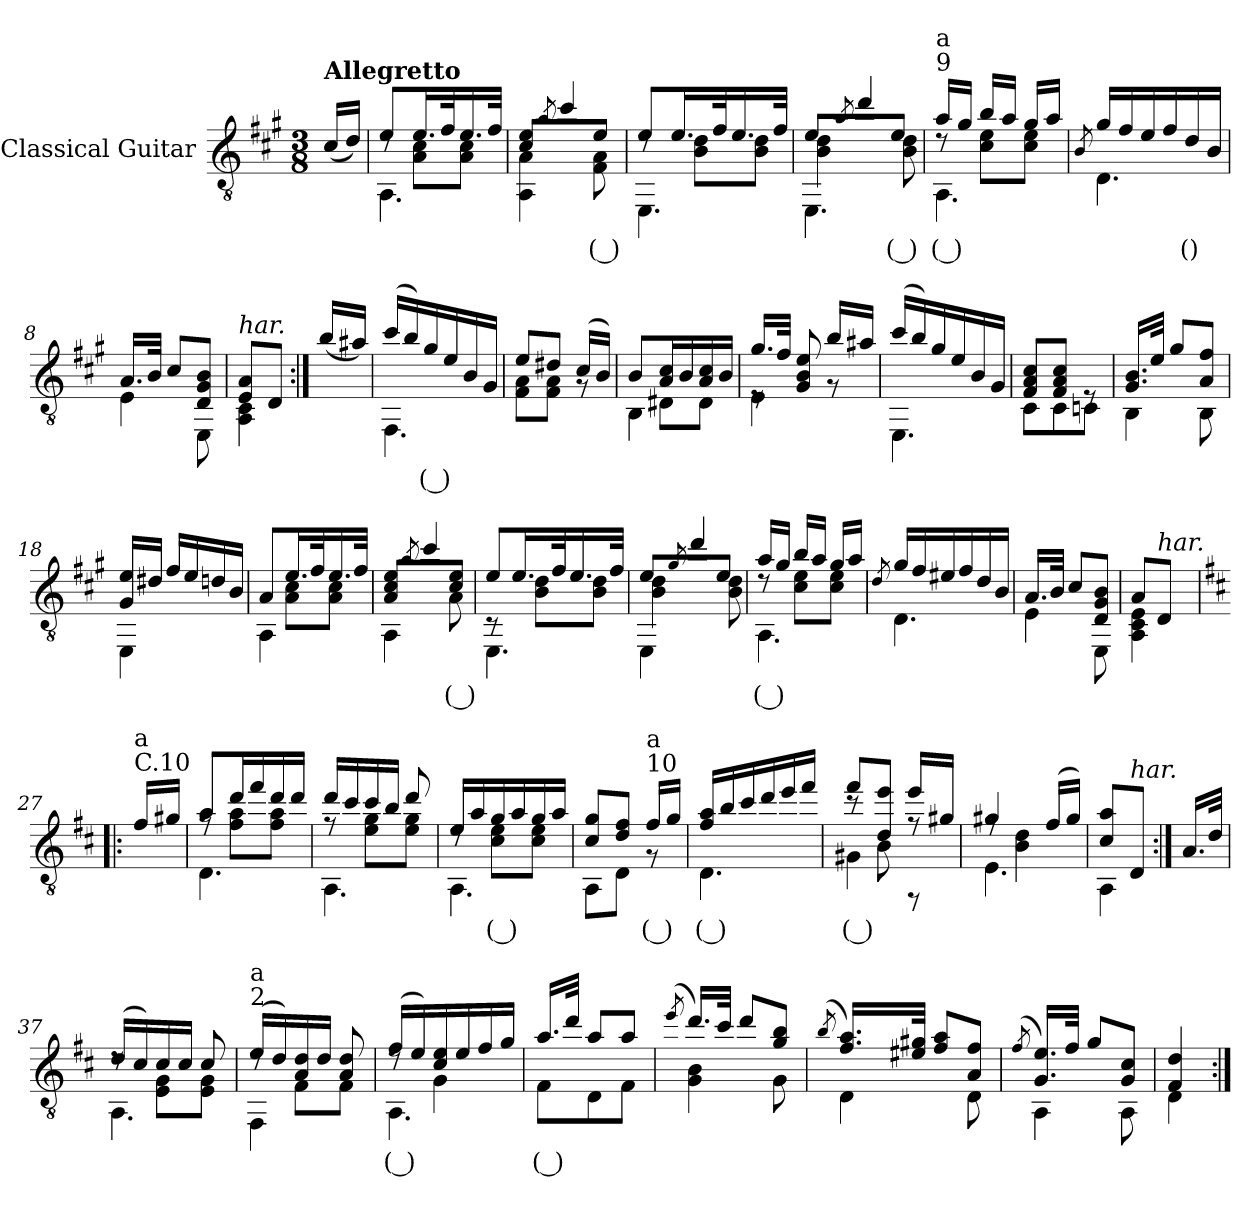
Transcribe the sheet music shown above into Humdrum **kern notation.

**kern	**text
*part1	*part1
*staff1	*staff1
*I"Classical Guitar	*
*I'Guit.	*
*clefGv2	*
*k[f#c#g#]	*
*M3/8	*
=1	=1
!LO:TX:a:B:t=Allegretto	!
(<16c#/LL	.
16d/JJ)	.
=2	=2
*^	*
*	*^	*
8e/L	8rd	4.AA\	.
16.e/L	8A\ 8c#\L	.	.
32f#/K	.	.	.
16.e/	8A\ 8c#\J	.	.
32f#/JJk	.	.	.
=3	=3	=3	=3
8c#/ 8e/L	4AA\ 4A\	8ryy	.
.	.	8qa/	.
8ryy	.	4cc#/	.
!	!	!	!LO:LY:b
8e/J	8F#\< 8A\<	.	( )
=4	=4	=4	=4
8e/L	8rd	4.EE\	.
16.e/L	8B\ 8d\L	.	.
32f#/K	.	.	.
16.e/	8B\ 8d\J	.	.
32f#/JJk	.	.	.
=5	=5	=5	=5
*	*	*^	*
8e/L	4B\ 4d\	8ryy	4.EE\	.
.	.	8qa/	.	.
8ryy	.	4dd/	.	.
!	!	!	!	!LO:LY:a
8e/J	8B\< 8d\<	.	.	( )
*	*	*v	*v	*
!!LO:LB:g=z
=6	=6	=6	=6
!LO:TX:a:t=9	!	!	!
!LO:TX:a:t=a	!	!	!
16a/LL	8rd	4.AA\	( )
16g#/JJ	.	.	.
16b/LL	8c#\ 8e\L	.	.
16a/JJ	.	.	.
16g#/LL	8c#\ 8e\J	.	.
16a/JJ	.	.	.
*v	*v	*v	*
=7	=7
8qB/	.
*^	*
16g#/LL	4.D\	.
16f#/	.	.
16e/	.	.
16f#/	.	.
!	!	!LO:LY:a
16d/	.	()
16B/JJ	.	.
=8	=8	=8
16.A/LL	4E\	.
32B/JJk	.	.
8c#/L	.	.
8D/ 8G#/ 8B/J	8EE\	.
=9	=9	=9
!LO:TX:a:i:t=har.	!	!
8E/ 8A/L	4AA\ 4C#\	.
8D/J	.	.
*v	*v	*
=10:|!	=10:|!
(<16b/LL	.
16a#X/JJ)	.
=11	=11
*^	*
(<16cc#/LL	4.FF#\	.
16b/)	.	.
!	!	!LO:LY:a
16g#/	.	( )
16e/	.	.
16B/	.	.
16G#/JJ	.	.
!!LO:LB:g=z	!!
=12	=12	=12
8e/L	8F#\ 8A\L	.
8d#X/J	8F#\ 8A\J	.
(>16c#/LL	8rG	.
16B/JJ)	.	.
=13	=13	=13
*	*^	*
8B/L	4BB\	8ryy	.
16A/ 16c#/L	.	8D#X\L	.
16B/	.	.	.
16A/ 16c#/	8ryy	8D#\J	.
16B/JJ	.	.	.
=14	=14	=14	=14
16.g#/LL	4E\	8rE	.
32f#/JJk	.	.	.
8G#/ 8B/ 8e/	.	4ryy	.
16b/LL	8rG	.	.
16a#X/JJ	.	.	.
*	*v	*v	*
=15	=15	=15
(<16cc#/LL	4.EE\	.
16b/)	.	.
16g#/	.	.
16e/	.	.
16B/	.	.
16G#/JJ	.	.
=16	=16	=16
8F#/ 8A/ 8c#/L	8C#\L	.
8F#/ 8A/ 8c#/J	8C#\	.
8rE	8Cn\J	.
=17	=17	=17
16.G#/ 16.B/LL	4BB\	.
32e/JJk	.	.
8g#/L	.	.
8A/ 8f#/J	8BB\	.
!!LO:LB:g=z	!!
=18	=18	=18
16G#/ 16e/LL	4EE\	.
16d#X/JJ	.	.
16f#/LL	.	.
16e/	.	.
16dn/	8ryy	.
16B/JJ	.	.
=19	=19	=19
*	*^	*
8A/L	8ryy	4AA\	.
16.e/L	8A\ 8c#\L	.	.
32f#/K	.	.	.
16.e/	8A\ 8c#\J	8ryy	.
32f#/JJk	.	.	.
=20	=20	=20	=20
8A/ 8c#/ 8e/L	4AA\	8ryy	.
.	.	8qa/	.
8ryy	.	4cc#/	.
!	!	!	!LO:LY:a
8c#/ 8e/J	8A<\	.	( )
=21	=21	=21	=21
8e/L	4.EE\	8rC	.
16.e/L	.	8B\ 8d\L	.
32f#/K	.	.	.
16.e/	.	8B\ 8d\J	.
32f#/JJk	.	.	.
=22	=22	=22	=22
*	*	*^	*
8e/L	4B\ 4d\	8ryy	4EE\	.
.	.	8qg#/	.	.
8ryy	.	4dd/	.	.
8e/J	8B\ 8d\	.	8ryy	.
!!LO:LB:g=z	!!	!!	!!
=23	=23	=23	=23	=23
!	!	!	!	!LO:LY:a
*	*	*v	*v	*
16a/LL	8rd	4.AA\	( )
16g#/JJ	.	.	.
16b/LL	8c#\ 8e\L	.	.
16a/JJ	.	.	.
16g#/LL	8c#\ 8e\J	.	.
16a/JJ	.	.	.
*v	*v	*v	*
=24	=24
8qd/	.
*^	*
16g#/LL	4.D\	.
16f#/	.	.
16e#X/	.	.
16f#/	.	.
16d/	.	.
16B/JJ	.	.
=25	=25	=25
16.A/LL	4E\	.
32B/JJk	.	.
8c#/L	.	.
8D/ 8G#/ 8B/J	8EE\	.
=26	=26	=26
8A/L	4AA\ 4C#\ 4E\	.
!LO:TX:a:i:t=har.	!	!
8D/J	.	.
*v	*v	*
=27!|:	=27!|:
*k[f#c#]	*
!LO:TX:a:t=C.10	!
!LO:TX:a:t=a	!
16f#/LL	.
16g#X/JJ	.
!!LO:LB:g=z
=28	=28
*^	*
*	*^	*
8a/L	8rf	4.D\	.
16dd/L	8f#\ 8a\L	.	.
16ff#/	.	.	.
16dd/	8f#\ 8a\J	.	.
16dd/JJ	.	.	.
=29	=29	=29	=29
16dd/LL	8rf	4.AA\	.
16cc#/	.	.	.
16cc#/	8e\ 8g\L	.	.
16b/JJ	.	.	.
8dd/	8e\ 8g\J	.	.
=30	=30	=30	=30
16e/LL	8rd	4.AA\	.
16a/	.	.	.
!	!	!	!LO:LY:a
!	!	!	!LO:LY:b
16g/	8c#\<< 8e\<<L	.	( )
16a/	.	.	.
16g/	8c#\ 8e\J	.	.
16a/JJ	.	.	.
*	*v	*v	*
=31	=31	=31
8c#/ 8g/L	8AA\L	.
8d/ 8f#/J	8D\J	.
!LO:TX:a:t=10	!	!
!LO:TX:a:t=a	!	!
!	!	!LO:LY:a
16f#/LL	8rG	( )
16g/JJ	.	.
=32	=32	=32
!	!	!LO:LY:a
16f#/ 16a/LL	4.D\	( )
16b/	.	.
16cc#/	.	.
16dd/	.	.
16ee/	.	.
16ff#/JJ	.	.
!!LO:LB:g=z	!!
=33	=33	=33
*	*^	*
!	!	!	!LO:LY:b
8ff#/L	8rcc	4G#X<\	( )
8d/ 8ee/J	8B\	.	.
16ee/LL	8rf	8rFF	.
16g#X/JJ	.	.	.
=34	=34	=34	=34
4g#X/	8rf	4.E\	.
.	4B\ 4d\	.	.
(<16f#/LL	.	.	.
16g#/JJ)	.	.	.
*	*v	*v	*
=35	=35	=35
8c#/ 8a/L	4AA\	.
!LO:TX:a:i:t=har.	!	!
8D/J	.	.
*v	*v	*
=36:|!	=36:|!
16.A/LL	.
32d/JJk	.
=37	=37
*^	*
*	*^	*
(<16d/LL	8rd	4.AA\	.
16c#/)	.	.	.
16c#/	8E\ 8G\L	.	.
16c#/JJ	.	.	.
8c#/	8E\ 8G\J	.	.
=38	=38	=38	=38
!LO:TX:a:t=2	!	!	!
!LO:TX:a:t=a	!	!	!
(<16e/LL	8rd	4FF#\	.
16d/)	.	.	.
16A/ 16d/	8F#\L	.	.
16d/JJ	.	.	.
8A/ 8d/	8F#\J	8ryy	.
!!LO:PB:g=z	!!	!!
=39	=39	=39	=39
!	!	!	!LO:LY:a
(<16f#/LL	8rd	4.AA\	( )
16e/)	.	.	.
16c#/ 16e/	4G\	.	.
16e/	.	.	.
16f#/	.	.	.
16g/JJ	.	.	.
*	*v	*v	*
=40	=40	=40
!	!	!LO:LY:b
16.a/LL	8F#<\L	( )
32dd/JJk	.	.
8a/L	8D<\	.
8a/J	8F#\J	.
=41	=41	=41
(<8qee/	.	.
16.dd/LL)	4G\ 4B\	.
32cc#/JJk	.	.
8dd/L	.	.
8g/ 8b/J	8G\	.
=42	=42	=42
(<8qb/	.	.
16.f#/ 16.a/LL)	4D\	.
32e#X/ 32g#X/JJk	.	.
8f#/ 8a/L	.	.
8A/ 8f#/J	8D\	.
=43	=43	=43
(<8qf#/	.	.
16.G/ 16.e/LL)	4AA\	.
32f#/JJk	.	.
8g/L	.	.
8G/ 8c#/J	8AA\	.
=44	=44	=44
4F#/ 4d/	4D\	.
*v	*v	*
=:|!	=:|!
*-	*-
